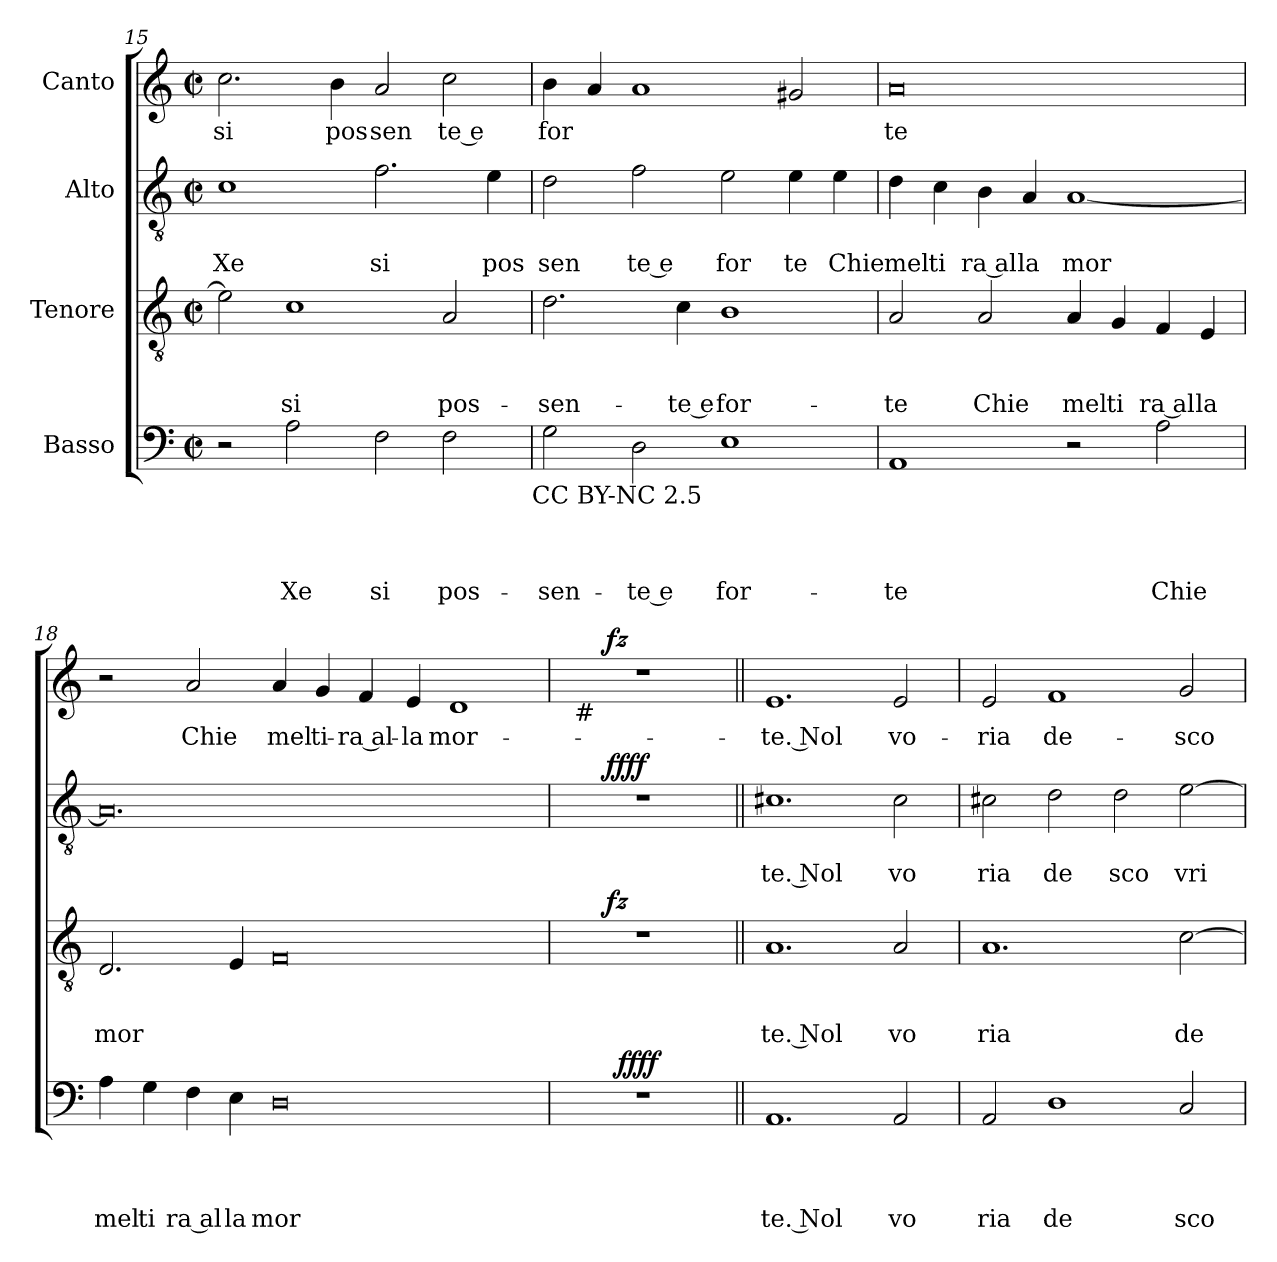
**kern	**text	**text	**text	**text	**dynam	**kern	**text	**text	**text	**dynam	**kern	**text	**text	**dynam	**kern	**text	**dynam
*part4	*part4	*part4	*part4	*part4	*part4	*part3	*part3	*part3	*part3	*part3	*part2	*part2	*part2	*part2	*part1	*part1	*part1
*staff4	*staff4	*staff4	*staff4	*staff4	*staff4	*staff3	*staff3	*staff3	*staff3	*staff3	*staff2	*staff2	*staff2	*staff2	*staff1	*staff1	*staff1
*I"Basso	*	*	*	*	*	*I"Tenore	*	*	*	*	*I"Alto	*	*	*	*I"Canto	*	*
*clefF4	*	*	*	*	*	*clefGv2	*	*	*	*	*clefGv2	*	*	*	*clefG2	*	*
*k[]	*	*	*	*	*	*k[]	*	*	*	*	*k[]	*	*	*	*k[]	*	*
*C:	*	*	*	*	*	*C:	*	*	*	*	*C:	*	*	*	*C:	*	*
*M2/2	*	*	*	*	*	*M2/2	*	*	*	*	*M2/2	*	*	*	*M2/2	*	*
*met(c|)	*	*	*	*	*	*met(c|)	*	*	*	*	*met(c|)	*	*	*	*met(c|)	*	*
=15	=15	=15	=15	=15	=15	=15	=15	=15	=15	=15	=15	=15	=15	=15	=15	=15	=15
!	!	!	!	!	!	!	!	!	!	!	!	!	!LO:LY:b	!	!	!LO:LY:b	!
2r	.	.	.	.	.	2e\]	.	.	.	.	1c	.	Xe	.	2.cc\	si	.
!	!	!	!	!LO:LY:b	!	!	!	!	!LO:LY:b	!	!	!	!	!	!	!	!
2A\	.	.	.	Xe	.	1c	.	.	si	.	.	.	.	.	.	.	.
!	!	!	!	!	!	!	!	!	!	!	!	!	!	!	!	!LO:LY:b	!
.	.	.	.	.	.	.	.	.	.	.	.	.	.	.	4b\	pos	.
!	!	!	!	!LO:LY:b	!	!	!	!	!	!	!	!	!LO:LY:b	!	!	!LO:LY:b	!
2F\	.	.	.	si	.	.	.	.	.	.	2.f\	.	si	.	2a/	sen	.
!	!	!	!	!LO:LY:b	!	!	!	!	!LO:LY:b	!	!	!	!	!	!	!LO:LY:b:rj	!
2F\	.	.	.	pos-	.	2A/	.	.	pos-	.	.	.	.	.	2cc\	te e	.
!	!	!	!	!	!	!	!	!	!	!	!	!	!LO:LY:b	!	!	!	!
.	.	.	.	.	.	.	.	.	.	.	4e\	.	pos	.	.	.	.
!LO:TX:b:t=CC BY-NC 2.5	!	!	!	!	!	!	!	!	!	!	!	!	!	!	!	!	!
=16	=16	=16	=16	=16	=16	=16	=16	=16	=16	=16	=16	=16	=16	=16	=16	=16	=16
!	!	!	!	!LO:LY:b	!	!	!	!	!LO:LY:b	!	!	!	!LO:LY:b	!	!	!LO:LY:b	!
2G\	.	.	.	-sen-	.	2.d\	.	.	-sen-	.	2d\	.	sen	.	4b\	for	.
.	.	.	.	.	.	.	.	.	.	.	.	.	.	.	4a/	.	.
!	!	!	!	!LO:LY:b:rj	!	!	!	!	!	!	!	!	!LO:LY:b:rj	!	!	!	!
2D\	.	.	.	-te e	.	.	.	.	.	.	2f\	.	te e	.	1a	.	.
!	!	!	!	!	!	!	!	!	!LO:LY:b:rj	!	!	!	!	!	!	!	!
.	.	.	.	.	.	4c\	.	.	-te e	.	.	.	.	.	.	.	.
!	!	!	!	!LO:LY:b	!	!	!	!	!LO:LY:b	!	!	!	!LO:LY:b	!	!	!	!
(1E	.	.	.	for-	.	1B	.	.	for-	.	2e\	.	for	.	.	.	.
!	!	!	!	!	!	!	!	!	!	!	!	!	!LO:LY:b	!	!	!	!
.	.	.	.	.	.	.	.	.	.	.	4e\	.	te	.	2g#/	.	.
!	!	!	!	!	!	!	!	!	!	!	!	!	!LO:LY:b	!	!	!	!
.	.	.	.	.	.	.	.	.	.	.	4e\	.	Chie	.	.	.	.
!!LO:PB:g=z
=17	=17	=17	=17	=17	=17	=17	=17	=17	=17	=17	=17	=17	=17	=17	=17	=17	=17
!	!	!	!	!LO:LY:b	!	!	!	!	!LO:LY:b	!	!	!	!LO:LY:b	!	!	!LO:LY:b	!
1AA	.	.	.	-te	.	2A/	.	.	-te	.	4d\	.	mel	.	0a	te	.
!	!	!	!	!	!	!	!	!	!	!	!	!	!LO:LY:b	!	!	!	!
.	.	.	.	.	.	.	.	.	.	.	4c\	.	ti	.	.	.	.
!	!	!	!	!	!	!	!	!	!LO:LY:b	!	!	!	!LO:LY:b:rj	!	!	!	!
.	.	.	.	.	.	2A/	.	.	Chie	.	4B\	.	ra al	.	.	.	.
!	!	!	!	!	!	!	!	!	!	!	!	!	!LO:LY:b	!	!	!	!
.	.	.	.	.	.	.	.	.	.	.	4A/	.	la	.	.	.	.
!	!	!	!	!	!	!	!	!	!LO:LY:b	!	!	!	!LO:LY:b	!	!	!	!
2r	.	.	.	.	.	4A/	.	.	mel	.	[<1A	.	mor	.	.	.	.
!	!	!	!	!	!	!	!	!	!LO:LY:b	!	!	!	!	!	!	!	!
.	.	.	.	.	.	4G/	.	.	ti	.	.	.	.	.	.	.	.
!	!	!	!	!LO:LY:b	!	!	!	!	!LO:LY:b:rj	!	!	!	!	!	!	!	!
2A\	.	.	.	Chie	.	4F/	.	.	ra al	.	.	.	.	.	.	.	.
!	!	!	!	!	!	!	!	!	!LO:LY:b	!	!	!	!	!	!	!	!
.	.	.	.	.	.	4E/	.	.	la	.	.	.	.	.	.	.	.
=18	=18	=18	=18	=18	=18	=18	=18	=18	=18	=18	=18	=18	=18	=18	=18	=18	=18
!	!	!	!	!LO:LY:b	!	!	!	!	!LO:LY:b	!	!	!	!	!	!	!	!
4A\	.	.	.	mel	.	2.D/	.	.	mor	.	0.A]	.	.	.	2r	.	.
!	!	!	!	!LO:LY:b	!	!	!	!	!	!	!	!	!	!	!	!	!
4G\	.	.	.	ti	.	.	.	.	.	.	.	.	.	.	.	.	.
!	!	!	!	!LO:LY:b:rj	!	!	!	!	!	!	!	!	!	!	!	!LO:LY:b	!
4F\	.	.	.	ra al	.	.	.	.	.	.	.	.	.	.	2a/	Chie	.
!	!	!	!	!LO:LY:b	!	!	!	!	!	!	!	!	!	!	!	!	!
4E\	.	.	.	la	.	4E/	.	.	.	.	.	.	.	.	.	.	.
!	!	!	!	!LO:LY:b	!	!	!	!	!	!	!	!	!	!	!	!LO:LY:b	!
0D	.	.	.	mor	.	0F	.	.	.	.	.	.	.	.	4a/	mel	.
!	!	!	!	!	!	!	!	!	!	!	!	!	!	!	!	!LO:LY:b	!
.	.	.	.	.	.	.	.	.	.	.	.	.	.	.	4g/	ti-	.
!	!	!	!	!	!	!	!	!	!	!	!	!	!	!	!	!LO:LY:b:rj	!
.	.	.	.	.	.	.	.	.	.	.	.	.	.	.	4f/	-ra al-	.
!	!	!	!	!	!	!	!	!	!	!	!	!	!	!	!	!LO:LY:b	!
.	.	.	.	.	.	.	.	.	.	.	.	.	.	.	4e/	-la	.
!	!	!	!	!	!	!	!	!	!	!	!	!	!	!	!	!LO:LY:b	!
.	.	.	.	.	.	.	.	.	.	.	.	.	.	.	1d	mor-	.
=19	=19	=19	=19	=19	=19	=19	=19	=19	=19	=19	=19	=19	=19	=19	=19	=19	=19
*^	*	*	*	*	*	*^	*	*	*	*	*^	*	*	*	*^	*	*
*	*	*	*	*	*	*	*	*	*	*	*	*	*	*	*	*	*	*	*^	*	*
1r	4ryy	.	.	.	.	.	1r	8..ryy	.	.	.	.	1r	8..ryy	.	.	.	1r	8..ryy	16ryy	.	.
!	!	!	!	!	!	!	!	!	!	!	!	!	!	!	!	!	!	!	!	!LO:TX:b:t=#	!	!
.	.	.	.	.	.	.	.	.	.	.	.	.	.	.	.	.	.	.	.	2...ryy	.	.
!	!	!	!	!	!	!	!	!	!	!	!	!LO:DY:b	!	!	!	!	!LO:DY:b	!	!	!	!	!LO:DY:b
.	.	.	.	.	.	.	.	2ryy	.	.	.	fz	.	2ryy	.	.	ffff	.	2ryy	.	.	fz
!	!	!	!	!	!	!LO:DY:b	!	!	!	!	!	!	!	!	!	!	!	!	!	!	!	!
.	2.ryy	.	.	.	.	ffff	.	.	.	.	.	.	.	.	.	.	.	.	.	.	.	.
.	.	.	.	.	.	.	.	4ryy	.	.	.	.	.	4ryy	.	.	.	.	4ryy	.	.	.
.	.	.	.	.	.	.	.	32ryy	.	.	.	.	.	32ryy	.	.	.	.	32ryy	.	.	.
=20||	=20||	=20||	=20||	=20||	=20||	=20||	=20||	=20||	=20||	=20||	=20||	=20||	=20||	=20||	=20||	=20||	=20||	=20||	=20||	=20||	=20||	=20||
!	!	!	!	!	!LO:LY:b:rj	!	!	!	!	!	!LO:LY:b:rj	!	!	!	!	!LO:LY:b:rj	!	!	!	!	!LO:LY:b:rj	!
*v	*v	*	*	*	*	*	*	*	*	*	*	*	*v	*v	*	*	*	*v	*v	*v	*	*
*	*	*	*	*	*	*v	*v	*	*	*	*	*	*	*	*	*	*	*
1.AA	.	.	.	te. Nol	.	1.A	.	.	te. Nol	.	1.c#X	.	te. Nol	.	1.e	-te. Nol	.
!	!	!	!	!LO:LY:b	!	!	!	!	!LO:LY:b	!	!	!	!LO:LY:b	!	!	!LO:LY:b	!
2AA/	.	.	.	vo	.	2A/	.	.	vo	.	2c#\	.	vo	.	2e/	vo-	.
=21	=21	=21	=21	=21	=21	=21	=21	=21	=21	=21	=21	=21	=21	=21	=21	=21	=21
!	!	!	!	!LO:LY:b	!	!	!	!	!LO:LY:b	!	!	!	!LO:LY:b	!	!	!LO:LY:b	!
2AA/	.	.	.	ria	.	1.A	.	.	ria	.	2c#X\	.	ria	.	2e/	-ria	.
!	!	!	!	!LO:LY:b	!	!	!	!	!	!	!	!	!LO:LY:b	!	!	!LO:LY:b	!
1D	.	.	.	de	.	.	.	.	.	.	2d\	.	de	.	1f	de-	.
!	!	!	!	!	!	!	!	!	!	!	!	!	!LO:LY:b	!	!	!	!
.	.	.	.	.	.	.	.	.	.	.	2d\	.	sco	.	.	.	.
!	!	!	!	!LO:LY:b	!	!	!	!	!LO:LY:b	!	!	!	!LO:LY:b	!	!	!LO:LY:b	!
2C/	.	.	.	sco	.	[>2c\	.	.	de	.	[>2e\	.	vri	.	2g/	-sco-	.
=	=	=	=	=	=	=	=	=	=	=	=	=	=	=	=	=	=
*-	*-	*-	*-	*-	*-	*-	*-	*-	*-	*-	*-	*-	*-	*-	*-	*-	*-
